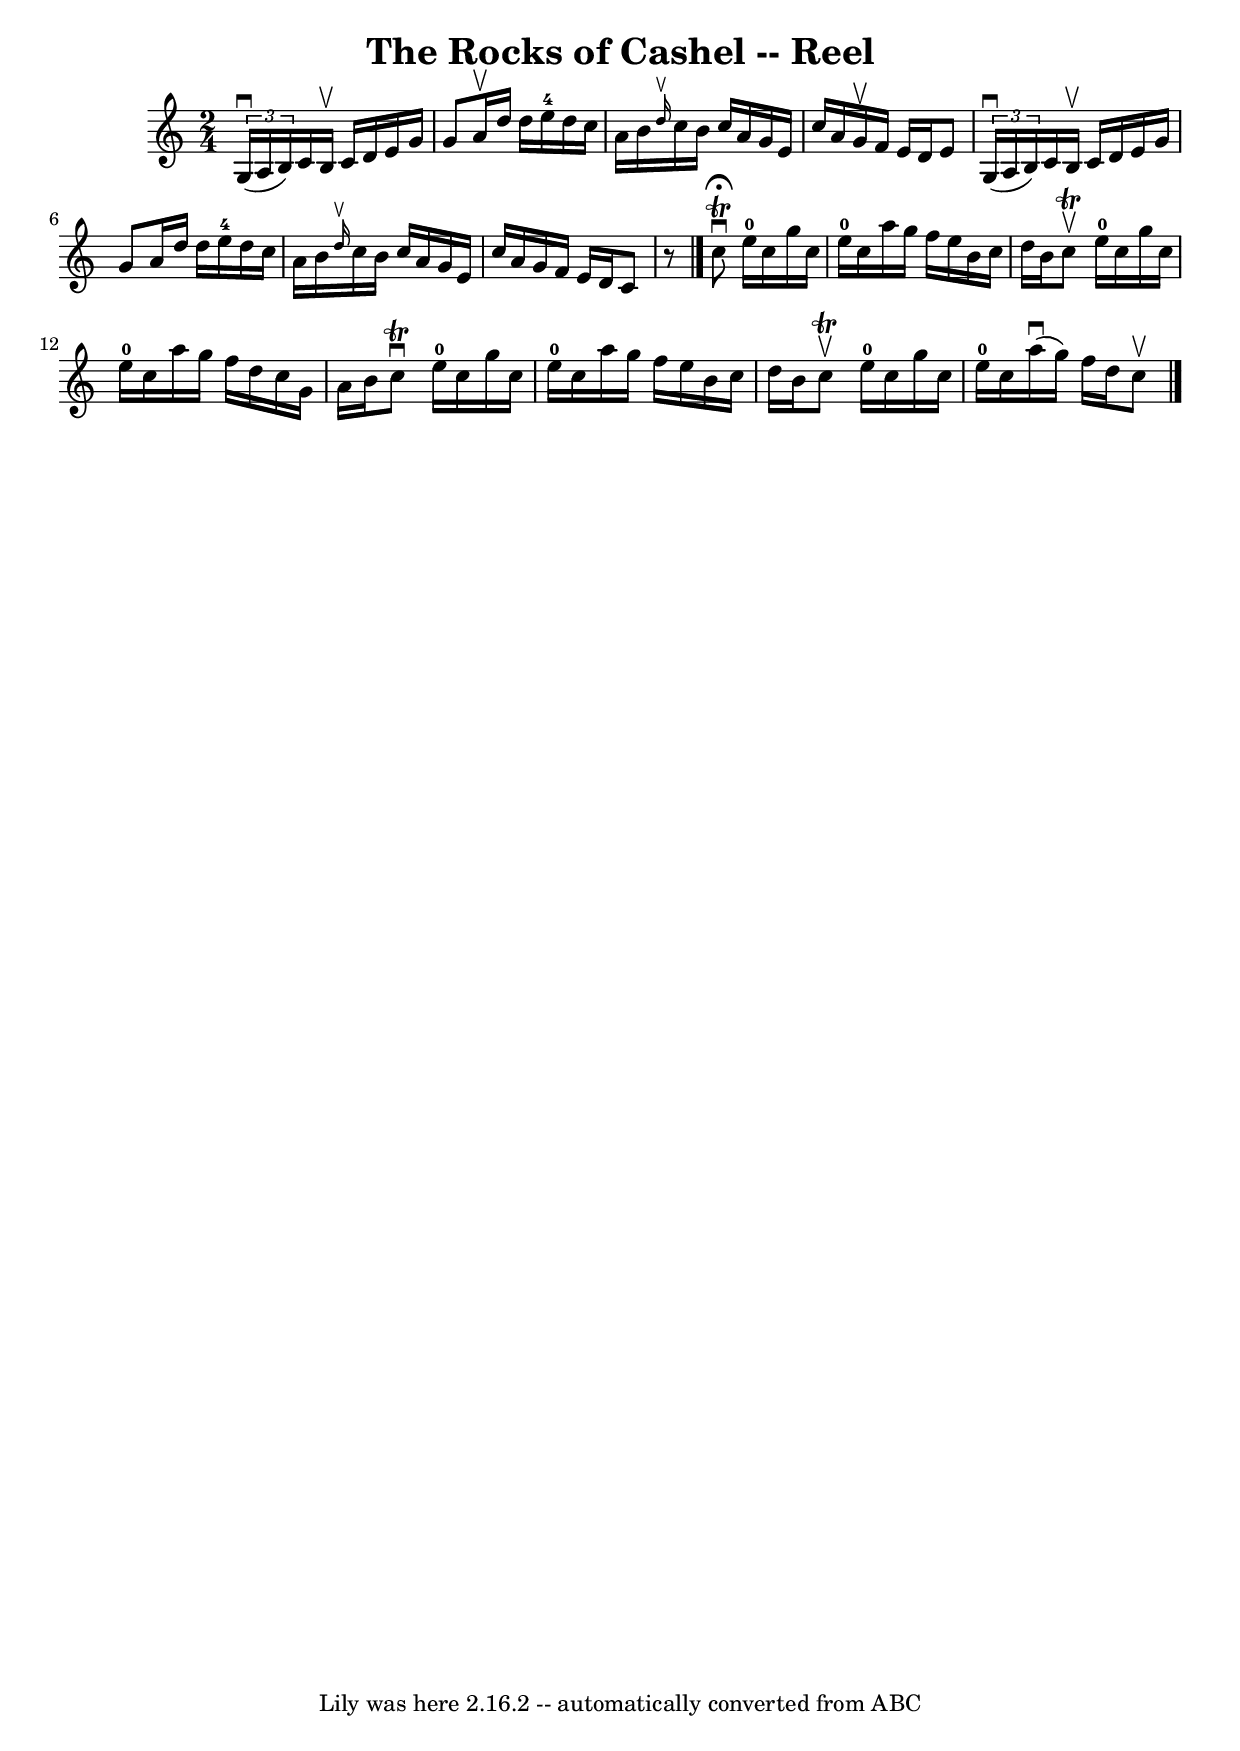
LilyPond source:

\version "2.16.2"
\include "Mammoth.ily"
\header {
  %% book = "Ryan's Mammoth Collection"
  crossRefNumber = "1"
  footnotes = "\\\\365"
  origin = "IRISH."
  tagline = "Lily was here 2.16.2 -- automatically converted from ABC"
  title = "The Rocks of Cashel -- Reel"

}
voicedefault =  {


  \time 2/4 
  \key c \major
  \times 2/3 { g16^\downbow(a16 b16) 
	     } 
  |
  c'16 b16^\upbow c'16 d'16 e'16 g'16 g'8    
  |
  a'16^\upbow d''16 d''16 e''16-4 d''16 c''16 a'16 
  b'16    |
  \grace { d''16^\upbow 
	 } c''16 b'16 c''16    
  a'16 g'16 e'16 c''16 a'16    |
  g'16^\upbow f'16 e'16 
  d'16 e'8    \times 2/3 { g16 (^\downbow a16 b16) 
			 }   |
  
  c'16 b16^\upbow c'16 d'16 e'16 g'16 g'8    |
  a'16  
  d''16 d''16 e''16-4 d''16 c''16 a'16 b'16    |
  
  \grace { d''16^\upbow 
	 } c''16 b'16 c''16 a'16 g'16 e'16    
  c''16 a'16    |
  g'16 f'16 e'16 d'16 c'8    r8   
  \bar "|." c''8^\fermata^\downbow^\trill e''16-0 c''16 g''16    
  c''16 e''16-0 c''16    |
  a''16 g''16 f''16 e''16    
  b'16 c''16 d''16 b'16    |
  c''8^\upbow^\trill e''16-0   
  c''16 g''16 c''16 e''16-0 c''16    |
  a''16 g''16    
  f''16 d''16 c''16 g'16 a'16 b'16    |
  c''8 ^\downbow^\trill e''16-0 c''16 g''16 c''16 e''16-0 c''16   
  |
  a''16 g''16 f''16 e''16 b'16 c''16 d''16 b'16  
  |
  c''8^\upbow^\trill e''16-0 c''16 g''16 c''16    
  e''16-0 c''16    |
  a''16^\downbow(g''16) f''16    
  d''16 c''8^\upbow     \bar "|."   

}

\score{
  <<

    \context Staff="default"
    {
      \voicedefault 
      
    }

  >>
  \layout {
    
  }
  \midi {
  }

}
